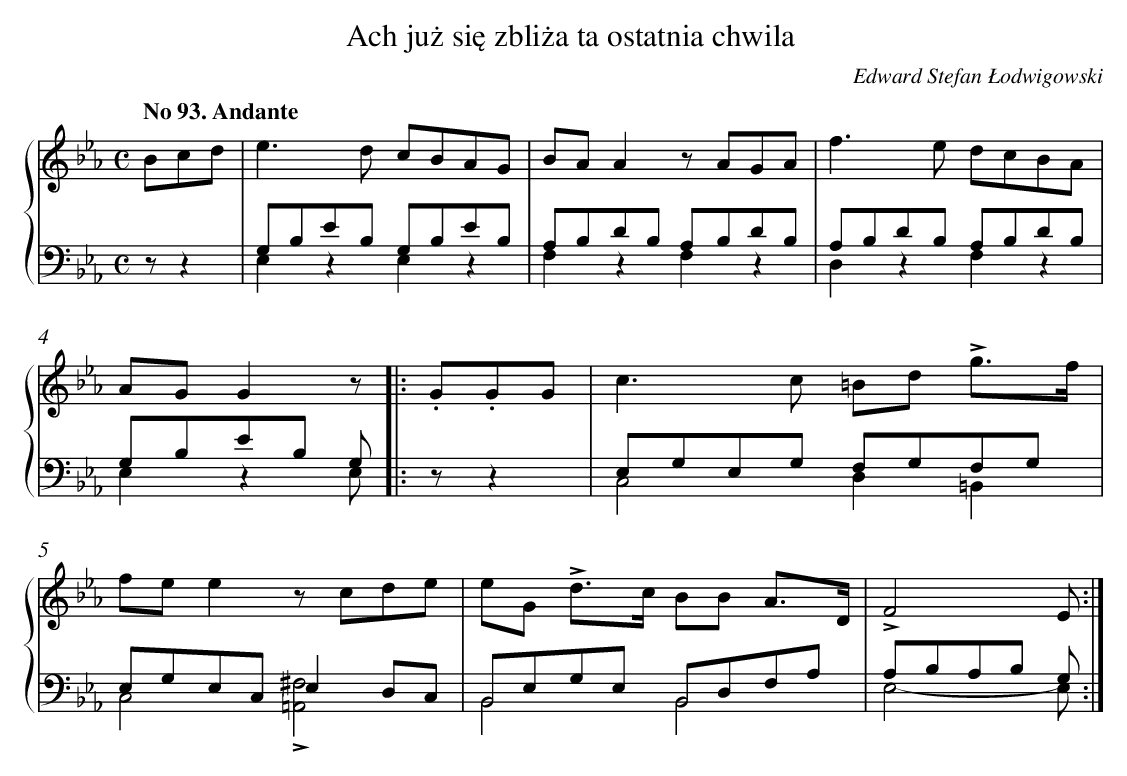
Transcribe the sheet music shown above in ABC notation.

X:1
T: Ach już się zbliża ta ostatnia chwila
C: Edward Stefan Łodwigowski
L: 1/8
M: C
Q: "No 93. Andante"
%%staves {1 2}
V: 1 clef=treble
V: 2 clef=bass
K: Eb
[V:1] Bcd [I:setbarnb 1]|
[V:2] zz2 |
[V:1] e2>d2 cBAG |
[V:2] G,B,EB, G,B,EB, & E,2z2E,2z2 |
[V:1] BAA2z AGA |
[V:2] A,B,DB, A,B,DB, & F,2z2F,2z2 |
[V:1] f2>e2 dcBA |
[V:2] A,B,DB, A,B,DB, & D,2z2F,2z2 |
[V:1] AGG2z [I:setbarnb 4]]|:
[V:2] G,B,EB, G, & E,2z2E, ]|:
[V:1] .G.GG |
[V:2] zz2 |
[V:1] c2>c2 =Bd !accent!g3/f/ |
[V:2] E,G,E,G, F,G,F,G, & C,4D,2=B,,2 |
[V:1] fee2z cde |
[V:2] E,G,E,C,E,2D,C, & C,4!accent![^F,4=A,,4] |
[V:1] eG !accent!d>c BB A3/D/ |
[V:2] B,,E,G,E, B,,D,F,A, & B,,4B,,4 |
[V:1] !accent!F4E :|]
[V:2] A,B,A,B, G, & E,4-E, :|]
